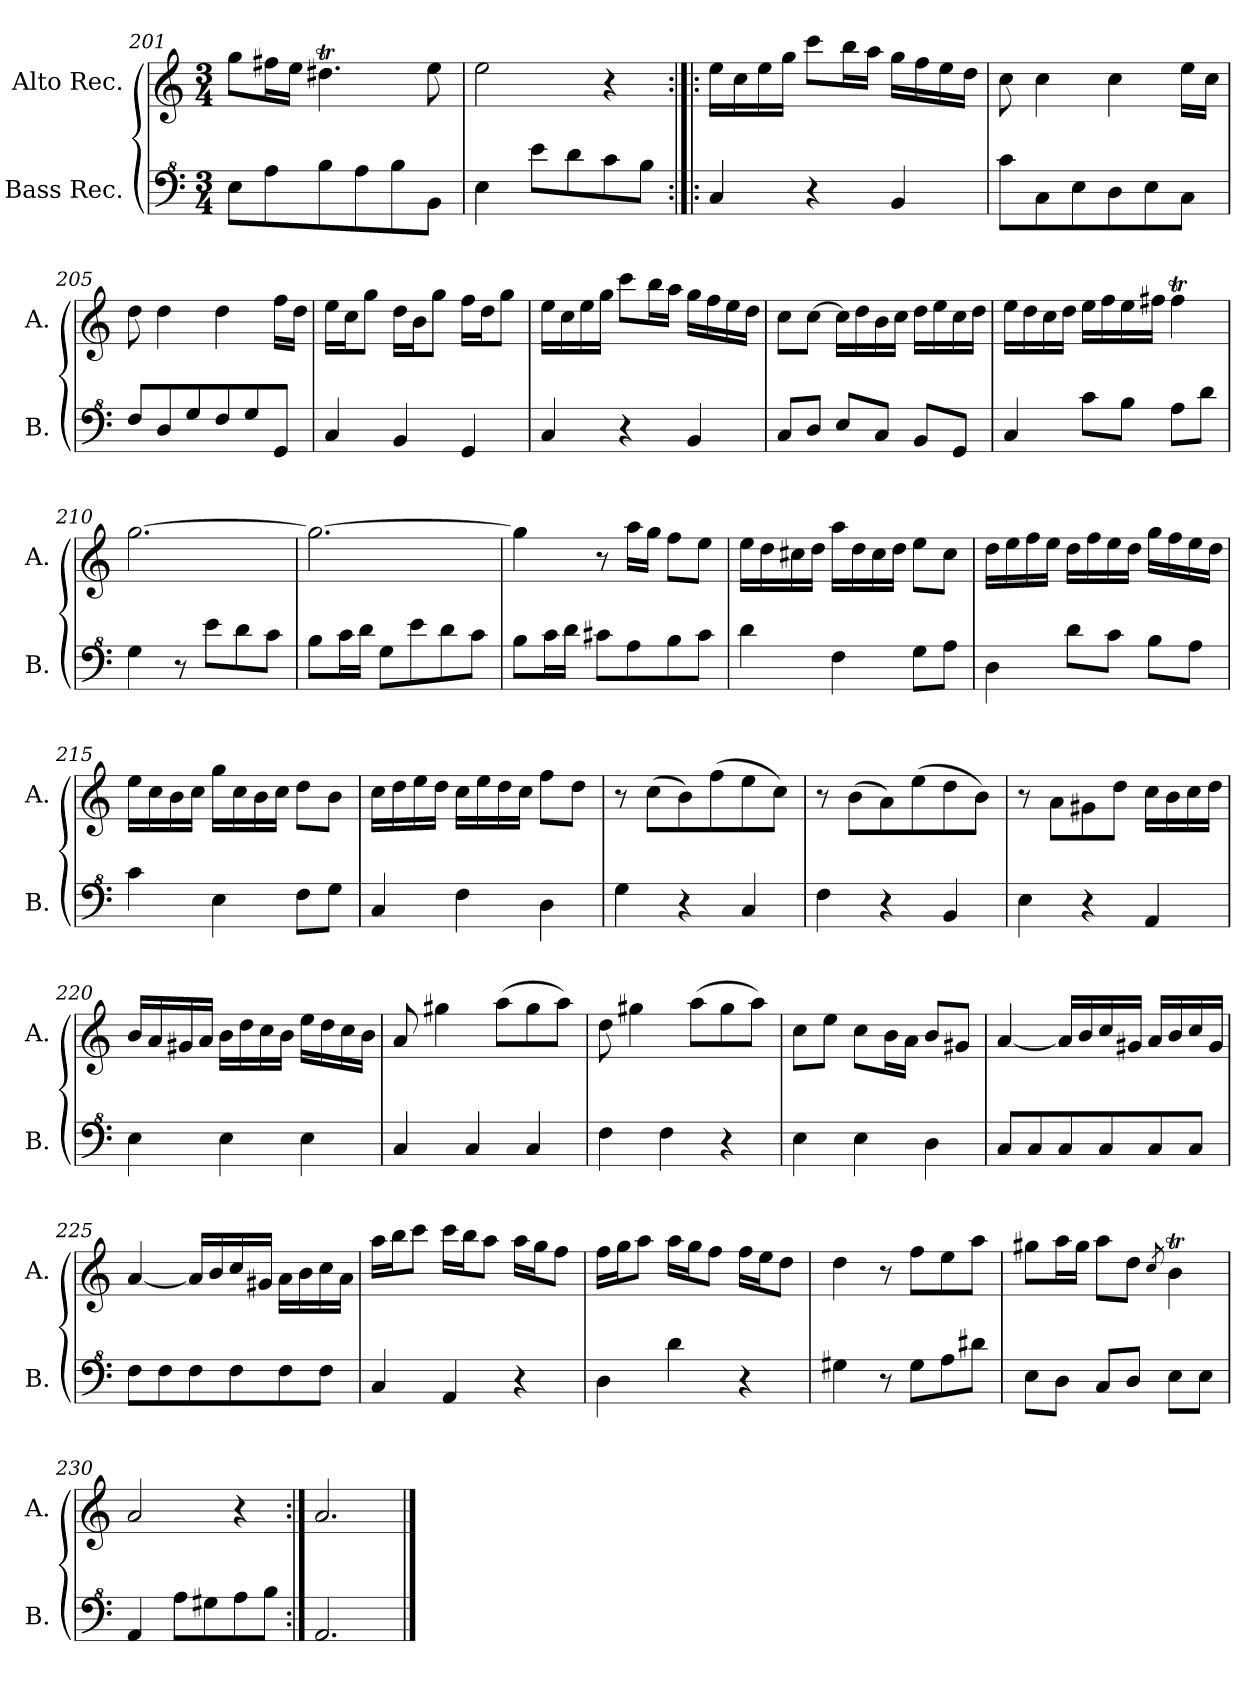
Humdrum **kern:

**kern	**kern
*part2	*part1
*staff2	*staff1
*I"Bass Rec.	*I"Alto Rec.
*I'B.	*I'A.
*clefF^4	*clefG2
*k[]	*k[]
*M3/4	*M3/4
=201	=201
8e\L	8gg\L
8a\	16ff#X\L
.	16ee\JJ
8b\	4.dd#Xt\
8a\	.
8b\	.
8B\J	8ee\
=202	=202
4e\	2ee\
8ee\L	.
8dd\	.
8cc\	4r
8b\J	.
=203:|!|:	=203:|!|:
4c/	16ee\LL
.	16cc\
.	16ee\
.	16gg\JJ
4r	8ccc\L
.	16bb\L
.	16aa\JJ
4B/	16gg\LL
.	16ff\
.	16ee\
.	16dd\JJ
=204	=204
8cc\L	8cc\
8c\	4cc\
8e\	.
8d\	4cc\
8e\	.
8c\J	16ee\LL
.	16cc\JJ
=205	=205
8f/L	8dd\
8d/	4dd\
8g/	.
8f/	4dd\
8g/	.
8G/J	16ff\LL
.	16dd\JJ
=206	=206
4c/	16ee\LL
.	16cc\J
.	8gg\J
4B/	16dd\LL
.	16b\J
.	8gg\J
4G/	16ff\LL
.	16dd\J
.	8gg\J
!!LO:LB:g=z
=207	=207
4c/	16ee\LL
.	16cc\
.	16ee\
.	16gg\JJ
4r	8ccc\L
.	16bb\L
.	16aa\JJ
4B/	16gg\LL
.	16ff\
.	16ee\
.	16dd\JJ
=208	=208
8c/L	8cc\L
8d/J	[8cc\J
8e/L	16cc\LL]
.	16dd\
8c/J	16b\
.	16cc\JJ
8B/L	16dd\LL
.	16ee\
8G/J	16cc\
.	16dd\JJ
=209	=209
4c/	16ee\LL
.	16dd\
.	16cc\
.	16dd\JJ
8cc\L	16ee\LL
.	16ff\
8b\J	16ee\
.	16ff#X\JJ
8a\L	4ff#t\
8dd\J	.
=210	=210
4g\	[2.gg\
8r	.
8ee\L	.
8dd\	.
8cc\J	.
=211	=211
8b\L	2.gg\_
16cc\L	.
16dd\JJ	.
8g\L	.
8ee\	.
8dd\	.
8cc\J	.
=212	=212
8b\L	4gg\]
16cc\L	.
16dd\JJ	.
8cc#X\L	8r
8a\	16aa\LL
.	16gg\JJ
8b\	8ff\L
8cc#\J	8ee\J
!!LO:LB:g=z
=213	=213
4dd\	16ee\LL
.	16dd\
.	16cc#X\
.	16dd\JJ
4f\	16aa\LL
.	16dd\
.	16cc#\
.	16dd\JJ
8g\L	8ee\L
8a\J	8cc#\J
=214	=214
4d\	16dd\LL
.	16ee\
.	16ff\
.	16ee\JJ
8dd\L	16dd\LL
.	16ff\
8cc\J	16ee\
.	16dd\JJ
8b\L	16gg\LL
.	16ff\
8a\J	16ee\
.	16dd\JJ
=215	=215
4cc\	16ee\LL
.	16cc\
.	16b\
.	16cc\JJ
4e\	16gg\LL
.	16cc\
.	16b\
.	16cc\JJ
8f\L	8dd\L
8g\J	8b\J
=216	=216
4c/	16cc\LL
.	16dd\
.	16ee\
.	16dd\JJ
4f\	16cc\LL
.	16ee\
.	16dd\
.	16cc\JJ
4d\	8ff\L
.	8dd\J
=217	=217
4g\	8r
.	(8cc\L
4r	8b\)
.	(8ff\
4c/	8ee\
.	8cc\J)
=218	=218
4f\	8r
.	(8b\L
4r	8a\)
.	(8ee\
4B/	8dd\
.	8b\J)
=219	=219
4e\	8r
.	8a\L
4r	8g#X\
.	8dd\J
4A/	16cc\LL
.	16b\
.	16cc\
.	16dd\JJ
!!LO:LB:g=z
=220	=220
4e\	16b/LL
.	16a/
.	16g#X/
.	16a/JJ
4e\	16b\LL
.	16dd\
.	16cc\
.	16b\JJ
4e\	16ee\LL
.	16dd\
.	16cc\
.	16b\JJ
=221	=221
4c/	8a/
.	4gg#X\
4c/	.
.	(8aa\L
4c/	8gg#\
.	8aa\J)
=222	=222
4f\	8dd\
.	4gg#X\
4f\	.
.	(8aa\L
4r	8gg#\
.	8aa\J)
=223	=223
4e\	8cc\L
.	8ee\J
4e\	8cc\L
.	16b\L
.	16a\JJ
4d\	8b/L
.	8g#X/J
=224	=224
8c/L	[4a/
8c/	.
8c/	16a/LL]
.	16b/
8c/	16cc/
.	16g#X/JJ
8c/	16a/LL
.	16b/
8c/J	16cc/
.	16g#/JJ
=225	=225
8f\L	[4a/
8f\	.
8f\	16a/LL]
.	16b/
8f\	16cc/
.	16g#X/JJ
8f\	16a\LL
.	16b\
8f\J	16cc\
.	16a\JJ
!!LO:LB:g=z
=226	=226
4c/	16aa\LL
.	16bb\J
.	8ccc\J
4A/	16ccc\LL
.	16bb\J
.	8aa\J
4r	16aa\LL
.	16gg\J
.	8ff\J
=227	=227
4d\	16ff\LL
.	16gg\J
.	8aa\J
4dd\	16aa\LL
.	16gg\J
.	8ff\J
4r	16ff\LL
.	16ee\J
.	8dd\J
=228	=228
4g#X\	4dd\
8r	8r
8g#\L	8ff\L
8a\	8ee\
8dd#X\J	8aa\J
=229	=229
8e\L	8gg#X\L
8d\J	16aa\L
.	16gg#\JJ
8c/L	8aa\L
8d/J	8dd\J
.	8qcc/
8e\L	4bt\
8e\J	.
=230	=230
4A/	2a/
8a\L	.
8g#X\	.
8a\	4r
8b\J	.
=231:|!	=231:|!
2.A/	2.a/
==	==
*-	*-
